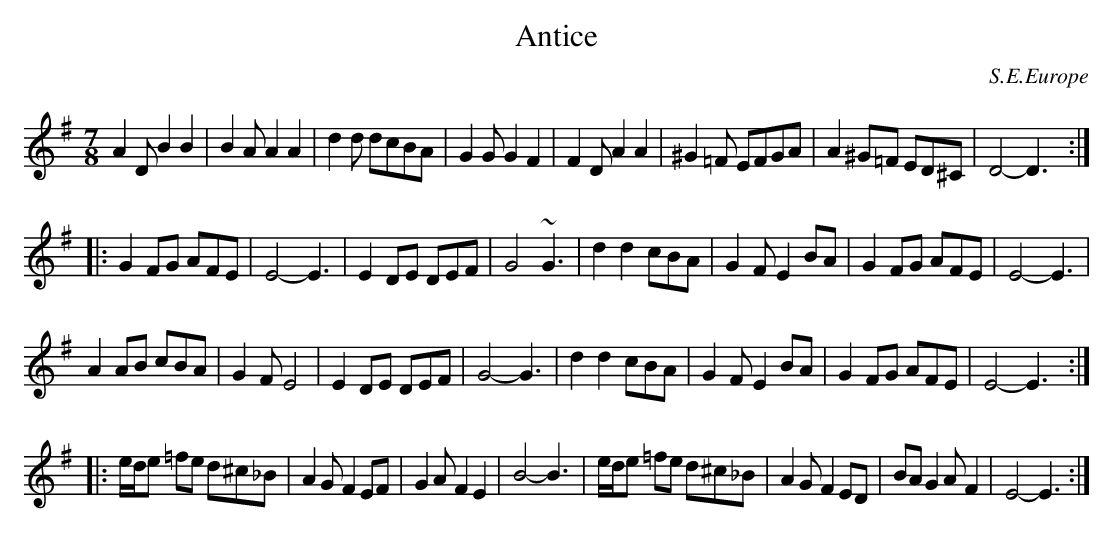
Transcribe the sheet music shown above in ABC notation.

X:1
T:Antice
O:S.E.Europe
M:7/8
K:Em
A2D B2B2 | B2A A2A2 | d2d dcBA | G2G G2F2 |\
F2D A2A2 | ^G2=F EFGA | A2^G=F ED^C | D4-D3 :|
|:\
 G2FG AFE | E4-E3 | E2DE DEF | G4~G3 |\
d2d2 cBA | G2F E2BA | G2FG AFE | E4-E3 |
A2AB cBA | G2F E4 | E2DE DEF | G4-G3 |\
d2d2 cBA | G2F E2BA | G2FG AFE | E4-E3 :|*
|: e/2d/2e =fe d^c_B | A2G F2EF | \
G2A F2E2 | B4-B3 | e/2d/2e =fe d^c_B |\
A2G F2 ED | BA G2AF2 | E4-E3:|**
